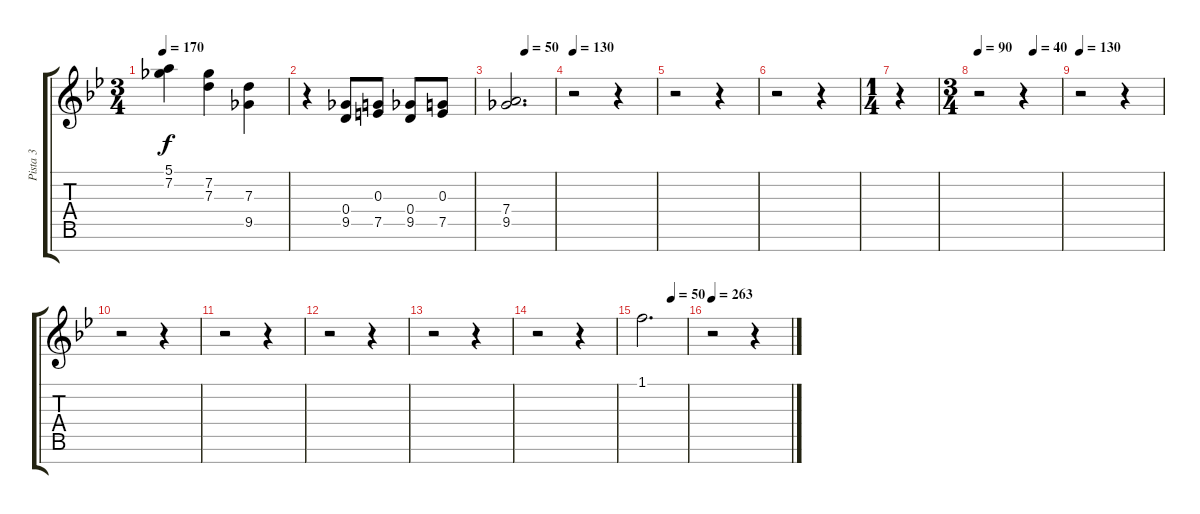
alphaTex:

\track ("Pista 3" "Pista 3") {instrument flute}
\staff {score tabs}
\tuning (E5 B4 G4 D4 A3 E3 B2) {hide}
\ts (3 4)
\tempo 170
\clef g2
\ks bb
(5.1 7.2).4{dy f} (7.2 7.3).4 (7.3 9.5).4 |
r.4 (0.4 9.5).8 (0.3 7.5).8 (0.4 9.5).8 (0.3 7.5).8 |
\tempo (50 0.3333333333333333)
(7.4 9.5).2{d} |
\tempo 130
r.2 r.4 |
r.2 r.4 |
r.2 r.4 |
\ts (1 4)
r.4 |
\ts (3 4)
\tempo (40 0.6666666666666666)
\tempo 90
r.2 r.4 |
\tempo 130
r.2 r.4 |
r.2 r.4 |
r.2 r.4 |
r.2 r.4 |
r.2 r.4 |
r.2 r.4 |
\tempo (50 0.6666666666666666)
1.1.2{d} |
\tempo 263
r.2 r.4
